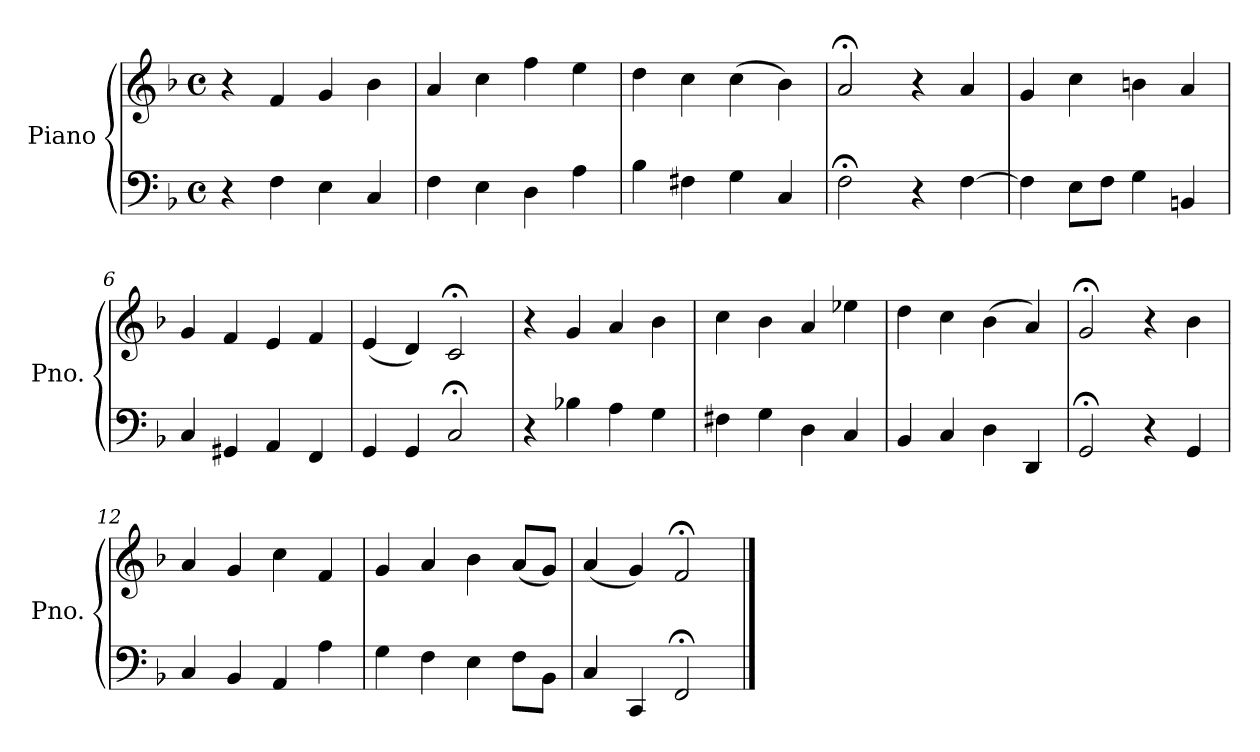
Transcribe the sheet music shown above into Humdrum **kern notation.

**kern	**kern
*part1	*part1
*staff2	*staff1
*I"Piano	*
*I'Pno.	*
*clefF4	*clefG2
*k[b-]	*k[b-]
*M4/4	*M4/4
*met(c)	*met(c)
=1	=1
4r	4r
4F\	4f/
4E\	4g/
4C/	4b-\
=2	=2
4F\	4a/
4E\	4cc\
4D\	4ff\
4A\	4ee\
=3	=3
4B-\	4dd\
4F#X\	4cc\
4G\	(4cc\
4C/	4b-\)
=4	=4
2F;<\	2a;</
4r	4r
[4F\	4a/
=5	=5
4F\]	4g/
8E\L	4cc\
8F\J	.
4G\	4bn\
4BBn/	4a/
=6	=6
4C/	4g/
4GG#X/	4f/
4AA/	4e/
4FF/	4f/
=7	=7
4GG/	(4e/
4GG/	4d/)
2C;</	2c;</
!!LO:LB:g=z
=8	=8
4r	4r
4B-X\	4g/
4A\	4a/
4G\	4b-\
=9	=9
4F#X\	4cc\
4G\	4b-\
4D\	4a/
4C/	4ee-X\
=10	=10
4BB-/	4dd\
4C/	4cc\
4D\	(4b-\
4DD/	4a/)
=11	=11
2GG;</	2g;</
4r	4r
4GG/	4b-\
=12	=12
4C/	4a/
4BB-/	4g/
4AA/	4cc\
4A\	4f/
=13	=13
4G\	4g/
4F\	4a/
4E\	4b-\
8F\L	(8a/L
8BB-\J	8g/J)
=14	=14
4C/	(4a/
4CC/	4g/)
2FF;</	2f;</
==	==
*-	*-
